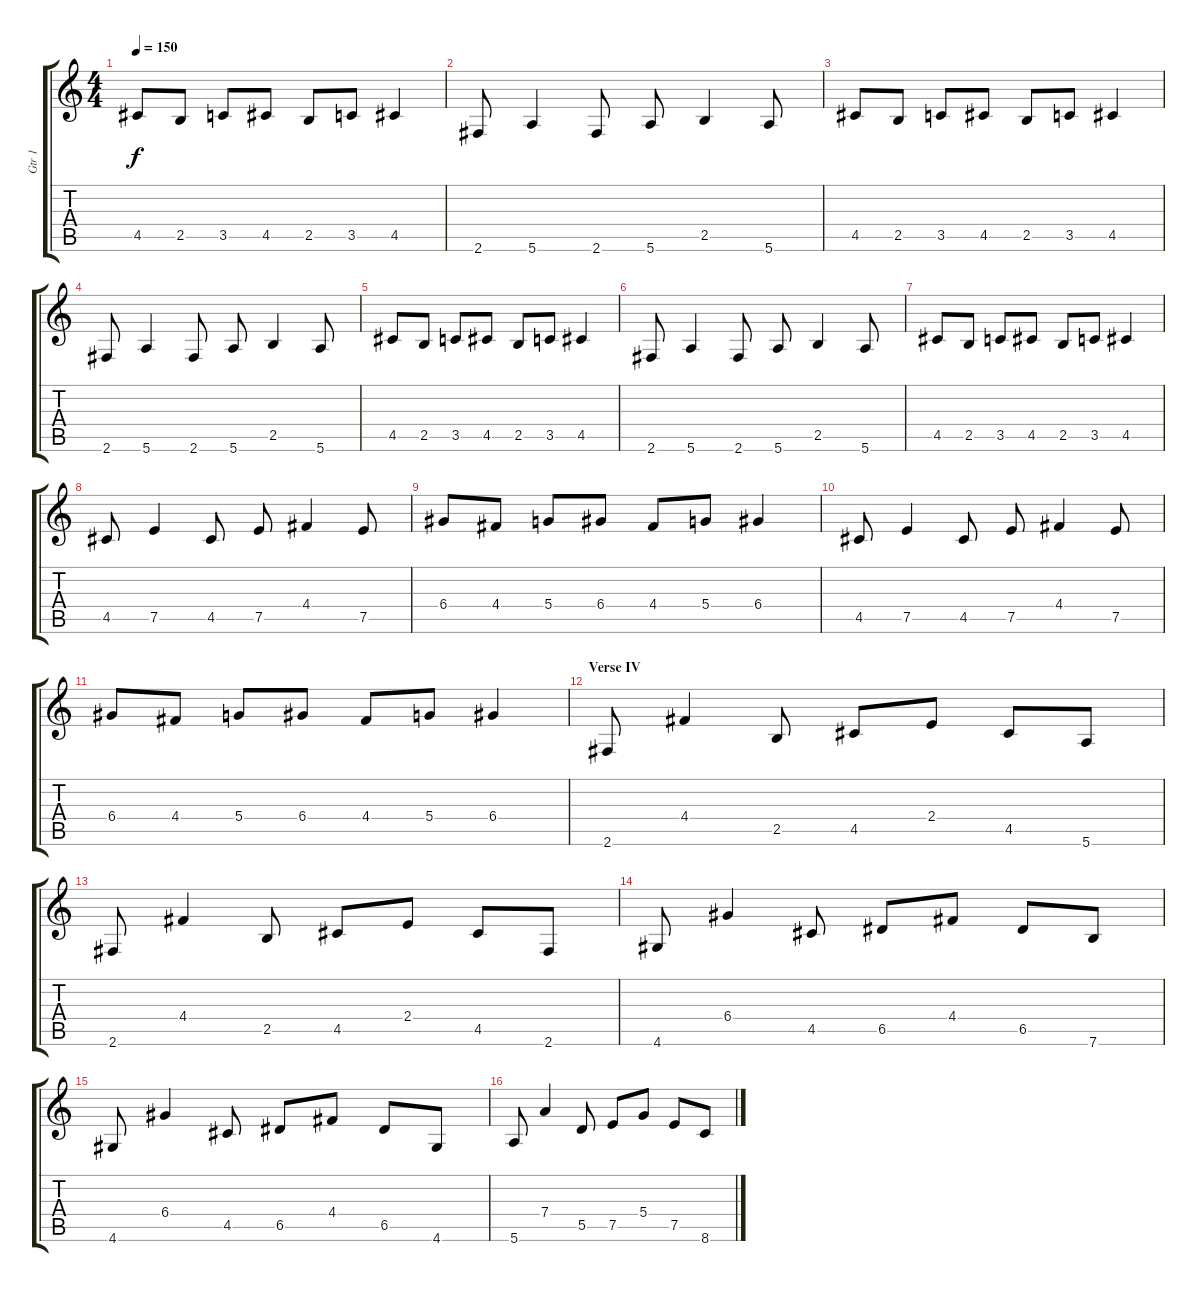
\track ("Gtr 1" "Gtr 1") {instrument overdrivenguitar}
\staff {score tabs}
\tuning (E4 B3 G3 D3 A2 E2) {hide}
\ts (4 4)
\tempo 150
\clef g2
\ks c
4.5.8{dy f} 2.5.8 3.5.8 4.5.8 2.5.8 3.5.8 4.5.4 |
2.6.8 5.6.4 2.6.8 5.6.8 2.5.4 5.6.8 |
4.5.8 2.5.8 3.5.8 4.5.8 2.5.8 3.5.8 4.5.4 |
2.6.8 5.6.4 2.6.8 5.6.8 2.5.4 5.6.8 |
4.5.8 2.5.8 3.5.8 4.5.8 2.5.8 3.5.8 4.5.4 |
2.6.8 5.6.4 2.6.8 5.6.8 2.5.4 5.6.8 |
4.5.8 2.5.8 3.5.8 4.5.8 2.5.8 3.5.8 4.5.4 |
4.5.8 7.5.4 4.5.8 7.5.8 4.4.4 7.5.8 |
6.4.8 4.4.8 5.4.8 6.4.8 4.4.8 5.4.8 6.4.4 |
4.5.8 7.5.4 4.5.8 7.5.8 4.4.4 7.5.8 |
6.4.8 4.4.8 5.4.8 6.4.8 4.4.8 5.4.8 6.4.4 |
\section ("" "Verse IV")
2.6.8 4.4.4 2.5.8 4.5.8 2.4.8 4.5.8 5.6.8 |
2.6.8 4.4.4 2.5.8 4.5.8 2.4.8 4.5.8 2.6.8 |
4.6.8 6.4.4 4.5.8 6.5.8 4.4.8 6.5.8 7.6.8 |
4.6.8 6.4.4 4.5.8 6.5.8 4.4.8 6.5.8 4.6.8 |
5.6.8 7.4.4 5.5.8 7.5.8 5.4.8 7.5.8 8.6.8
